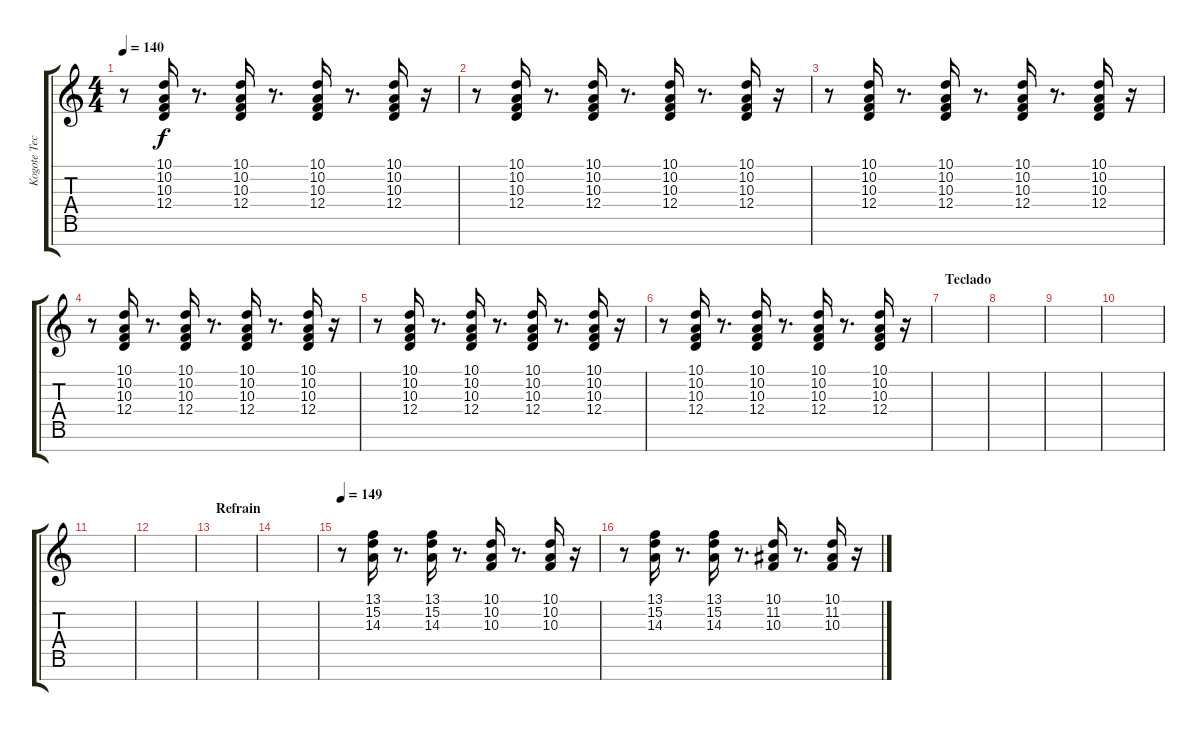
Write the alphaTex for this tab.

\track ("Kogote Teclado" "Kogote Tec") {instrument accordion}
\staff {score tabs}
\tuning (E4 B3 G3 D3 A2 E2 B1) {hide}
\ts (4 4)
\tempo 140
\clef g2
\ks c
r.8{dy f} (10.1 10.2 10.3 12.4).16 r.8{d} (10.1 10.2 10.3 12.4).16 r.8{d} (10.1 10.2 10.3 12.4).16 r.8{d} (10.1 10.2 10.3 12.4).16 r.16 |
r.8 (10.1 10.2 10.3 12.4).16 r.8{d} (10.1 10.2 10.3 12.4).16 r.8{d} (10.1 10.2 10.3 12.4).16 r.8{d} (10.1 10.2 10.3 12.4).16 r.16 |
r.8 (10.1 10.2 10.3 12.4).16 r.8{d} (10.1 10.2 10.3 12.4).16 r.8{d} (10.1 10.2 10.3 12.4).16 r.8{d} (10.1 10.2 10.3 12.4).16 r.16 |
r.8 (10.1 10.2 10.3 12.4).16 r.8{d} (10.1 10.2 10.3 12.4).16 r.8{d} (10.1 10.2 10.3 12.4).16 r.8{d} (10.1 10.2 10.3 12.4).16 r.16 |
r.8 (10.1 10.2 10.3 12.4).16 r.8{d} (10.1 10.2 10.3 12.4).16 r.8{d} (10.1 10.2 10.3 12.4).16 r.8{d} (10.1 10.2 10.3 12.4).16 r.16 |
r.8 (10.1 10.2 10.3 12.4).16 r.8{d} (10.1 10.2 10.3 12.4).16 r.8{d} (10.1 10.2 10.3 12.4).16 r.8{d} (10.1 10.2 10.3 12.4).16 r.16 |
\section ("" "Teclado")
|
|
|
|
|
|
\section ("" "Refrain")
|
|
\tempo 149
r.8{volume 10 instrument accordion} (13.1 15.2 14.3).16 r.8{d} (13.1 15.2 14.3).16 r.8{d} (10.1 10.2 10.3).16 r.8{d} (10.1 10.2 10.3).16 r.16 |
r.8 (13.1 15.2 14.3).16 r.8{d} (13.1 15.2 14.3).16 r.8{d} (10.1 11.2 10.3).16 r.8{d} (10.1 11.2 10.3).16 r.16
